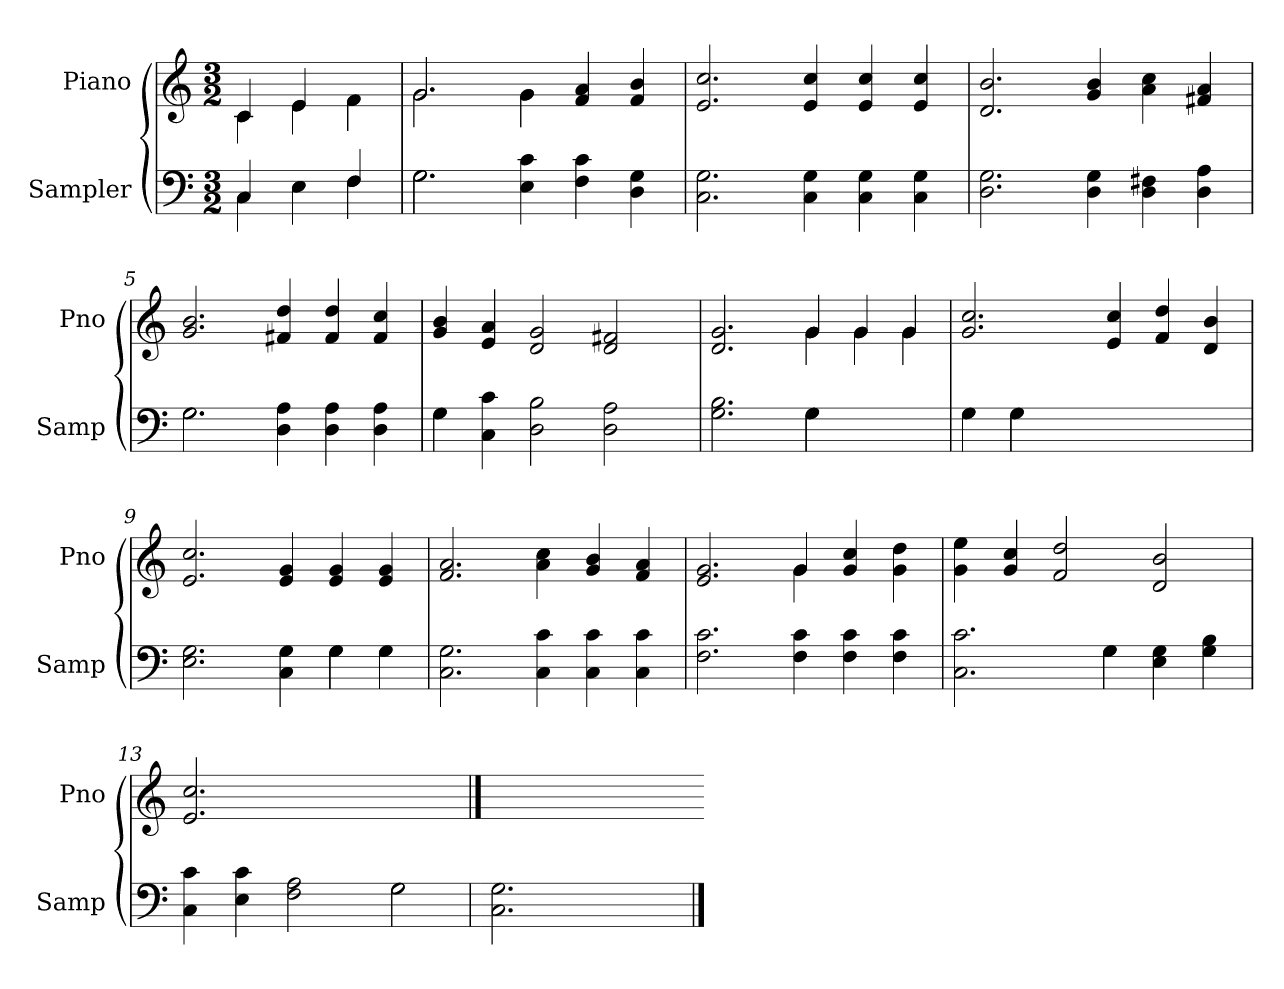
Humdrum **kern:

**kern	**kern
*part2	*part1
*staff2	*staff1
*I"Sampler	*I"Piano
*I'Samp	*I'Pno
*clefF4	*clefG2
*M3/2	*M3/2
=1	=1
*^	*^
4C/	4C	4c/	4c
4E\	4E	4e/	4e
4F/	4F	4f\	4f
=2	=2	=2	=2
2.G\	2.G	2.g/	2.g
4E 4c	2.ryy	4g\	4g
4F 4c	.	4f 4a	2ryy
4D 4G	.	4f 4b	.
*v	*v	*	*
*	*v	*v
=3	=3
2.C 2.G	2.e 2.cc
4C 4G	4e 4cc
4C 4G	4e 4cc
4C 4G	4e 4cc
=4	=4
2.D 2.G	2.d 2.b
4D 4G	4g 4b
4D 4F#X	4a 4cc
4D 4A	4f#X 4a
=5	=5
*^	*
2.G\	2.G	2.g 2.b
4D 4A	2.ryy	4f#X 4dd
4D 4A	.	4f# 4dd
4D 4A	.	4f# 4cc
=6	=6	=6
4G\	4G	4g 4b
4C 4c	1ryy	4e 4a
2D 2B	.	2d 2g
2D 2A	.	2d 2f#X
.	4ryy	.
=7	=7	=7
*	*	*^
2.G 2.B	2.ryy	2.d 2.g	2.ryy
4G\	4G	4g/	4g
2ryy	2ryy	4g/	4g
.	.	4g/	4g
*	*	*v	*v
=8	=8	=8
4G\	4G	2.g 2.cc
4G\	4G	.
1ryy	1ryy	.
.	.	4e 4cc
.	.	4f 4dd
.	.	4d 4b
=9	=9	=9
2.E 2.G	1ryy	2.e 2.cc
4C 4G	.	4e 4g
4G\	4G	4e 4g
4G\	4G	4e 4g
*v	*v	*
=10	=10
2.C 2.G	2.f 2.a
4C 4c	4a 4cc
4C 4c	4g 4b
4C 4c	4f 4a
=11	=11
*	*^
2.F 2.c	2.e 2.g	2.ryy
4F 4c	4g/	4g
4F 4c	4g 4cc	2ryy
4F 4c	4g 4dd	.
*	*v	*v
=12	=12
*^	*
2.C 2.c	2.ryy	4g 4ee
.	.	4g 4cc
.	.	2f 2dd
4G\	4G	.
4E 4G	2ryy	2d 2b
4G 4B	.	.
=13	=13	=13
4C 4c	1ryy	2.e 2.cc
4E 4c	.	.
2F 2A	.	.
.	.	2.ryy
2G\	2G	.
*v	*v	*
=	==
2.C 2.G	1.ryy
2.ryy	.
==	=
*-	*-
